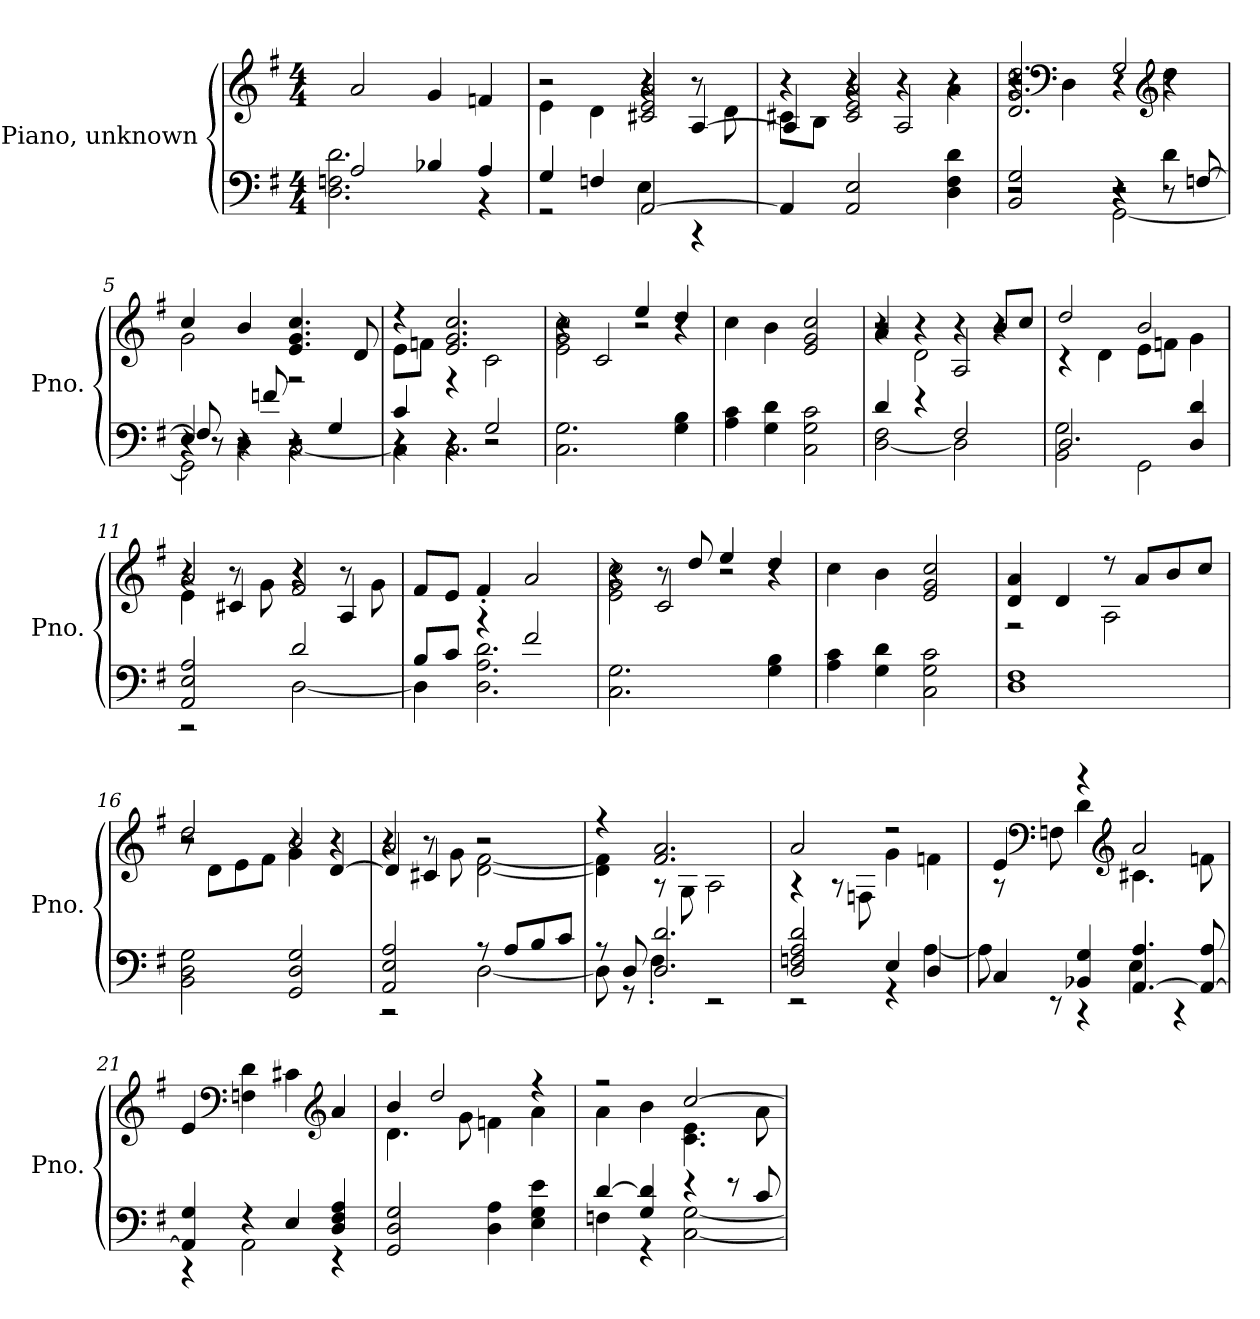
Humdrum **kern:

**kern	**kern
*part1	*part1
*staff2	*staff1
*I"Piano, unknown	*
*I'Pno.	*
*clefF4	*clefG2
*k[f#]	*k[f#]
*M4/4	*M4/4
*MM120	*MM120
=1	=1
*^	*
2A/	2.D\ 2.Fn\ 2.d\	2a/
4B-X/	.	4g/
4A/	4r	4fn/
=2	=2	=2
*	*	*^
*	*	*	*^
4G/	2r	2r	4e\	2r
4Fn/	.	.	4d\	.
[2AA/	4E\	2c#X/ 2e/ 2a/	4r	4r
.	4r	.	8r	[4A/
.	.	.	8d\	.
*v	*v	*	*	*
=3	=3	=3	=3
4AA/]	4r	8c#X\L	4A/]
.	.	8B\J	.
2AA/ 2E/	2c#/ 2e/ 2a/	4r	4r
.	.	4r	2A/
4D\ 4F#\ 4d\	4r	4a\	.
=4	=4	=4	=4
*^	*	*	*
*	*^	*	*	*
*	*	*^	*	*	*
2BB/ 2G/	2r	2r	2r	2.d/ 2.g/ 2.dd/	4r	2r
*	*	*	*	*clefF4	*	*
.	.	.	.	.	4D\	.
2r	4r	4r	[2GG\	.	4r	2G/
*	*	*	*	*clefG2	*	*
.	4d\	8r	.	4r	4dd\	.
.	.	[8Fn/	.	.	.	.
*	*	*	*	*	*v	*v
=5	=5	=5	=5	=5	=5
4E/	4r	8F/]	2GG\]	4cc/	2g\
.	.	8r	.	.	.
8r	4D\	4r	.	4b/	.
8fn/	.	.	.	.	.
4r	[2C\	2r	2r	4.e/ 4.g/ 4.cc/	2r
4G/	.	.	.	.	.
.	.	.	.	8d/	.
*	*	*v	*v	*	*
!!LO:LB:g=z	!!
=6	=6	=6	=6	=6
4c/	4C\]	4r	4r	8e\L
.	.	.	.	8fn\J
4r	4r	2.C\	2.e/ 2.g/ 2.cc/	4r
2G/	2r	.	.	2c\
*v	*v	*v	*	*
=7	=7	=7
*	*	*^
2.C\ 2.G\	2r	2e\ 2g\ 2cc\	4r
.	.	.	2c/
.	4ee/	2r	.
4G\ 4B\	4dd/	.	4r
*	*v	*v	*v
=8	=8
4A\ 4c\	4cc\
4G\ 4d\	4b\
2C\ 2G\ 2c\	2e/ 2g/ 2cc/
=9	=9
*^	*^
*	*	*	*^
4d/	[2D\ 2F#\	4a/	4r	2r
4r	.	4r	2d\	.
2F#/	2D\]	4r	.	2A/
.	.	8b/L	4r	.
.	.	8cc/J	.	.
*	*	*	*v	*v
=10	=10	=10	=10
2.D/	2BB\ 2G\	2dd/	4r
.	.	.	4d\
.	2GG\	2b/	8e\L
.	.	.	8fn\J
4D/ 4d/	.	.	4g\
=11	=11	=11	=11
*	*	*	*^
2AA/ 2E/ 2A/	2r	2a/	4e\	4r
.	.	.	8r	4c#X/
.	.	.	8g\	.
2d/	[2D\	2f#/	4r	4r
.	.	.	8r	4A/
.	.	.	8g\	.
*	*	*v	*v	*v
=12	=12	=12
8B/L	4D\]	8f#/L
8c/J	.	8e/J
4r	2.D\ 2.A\ 2.d\	4f#'/
2f#/	.	2a/
*v	*v	*
!!LO:LB:g=z
=13	=13
*	*^
*	*	*^
2.C\ 2.G\	4r	2e\ 2g\ 2cc\	4r
.	8r	.	2c/
.	8dd/	.	.
.	4ee/	2r	.
4G\ 4B\	4dd/	.	4r
*	*v	*v	*v
=14	=14
4A\ 4c\	4cc\
4G\ 4d\	4b\
2C\ 2G\ 2c\	2e/ 2g/ 2cc/
=15	=15
*	*^
1D 1F#	4d/ 4a/	2r
.	4d/	.
.	8r	2A\
.	8a/L	.
.	8b/	.
.	8cc/J	.
=16	=16	=16
*	*	*^
2BB\ 2D\ 2G\	2dd/	8r	2r
.	.	8d\L	.
.	.	8e\	.
.	.	8f#\J	.
2GG/ 2D/ 2G/	2b/	4g\	4r
.	.	4r	[4d/
=17	=17	=17	=17
*^	*	*	*
2AA/ 2E/ 2A/	2r	2a/	4r	4d/]
.	.	.	8r	4c#X/
.	.	.	8g\	.
8r	[2D\	2r	[2d\ [2f#\	2r
8A/L	.	.	.	.
8B/	.	.	.	.
8c/J	.	.	.	.
*	*	*	*v	*v
=18	=18	=18	=18
8r	8D\]	4r	4d\] 4f#\]
8D/	8r	.	.
2.D/ 2.d/	4F#'\	2.f#/ 2.a/	8r
.	.	.	8G\
.	2r	.	2A\
!!LO:LB:g=z	!!
=19	=19	=19	=19
2D/ 2Fn/ 2A/ 2d/	2r	2a/	4r
.	.	.	8r
.	.	.	8Fn\
4E/	4r	2r	4g\
4D/	[4A\	.	4fn\
=20	=20	=20	=20
4C/	8A\]	4e/	8r
*	*	*clefF4	*
.	8r	.	8Fn\
4BB-X/ 4G/	4r	4r	4d\
*	*	*clefG2	*
[4.AA/ 4.A/	4E\	2a/	4.c#X\
.	4r	.	.
8AA/_ 8A/	.	.	8fn\
*	*	*v	*v
=21	=21	=21
4AA/] 4G/	4r	4e/
*	*	*clefF4
4r	2AA\	4Fn\ 4d\
4E/	.	4c#X\
*	*	*clefG2
4D/ 4F#/ 4A/	4r	4a/
*v	*v	*
=22	=22
*	*^
2GG/ 2D/ 2G/	4b/	4.d\
.	2dd/	.
.	.	8g\
4D\ 4A\	.	4fn\
4E\ 4G\ 4e\	4r	4a\
!!LO:LB:g=z	!!
=23	=23	=23
*^	*	*
[4d/	4Fn\	2r	4a\
4G/ 4d/]	4r	.	4b\
4r	[2C\ [2G\	[2cc/	4.c\ 4.e\
8r	.	.	.
8c/	.	.	8a\
*v	*v	*	*
*	*v	*v
=	=
*-	*-
